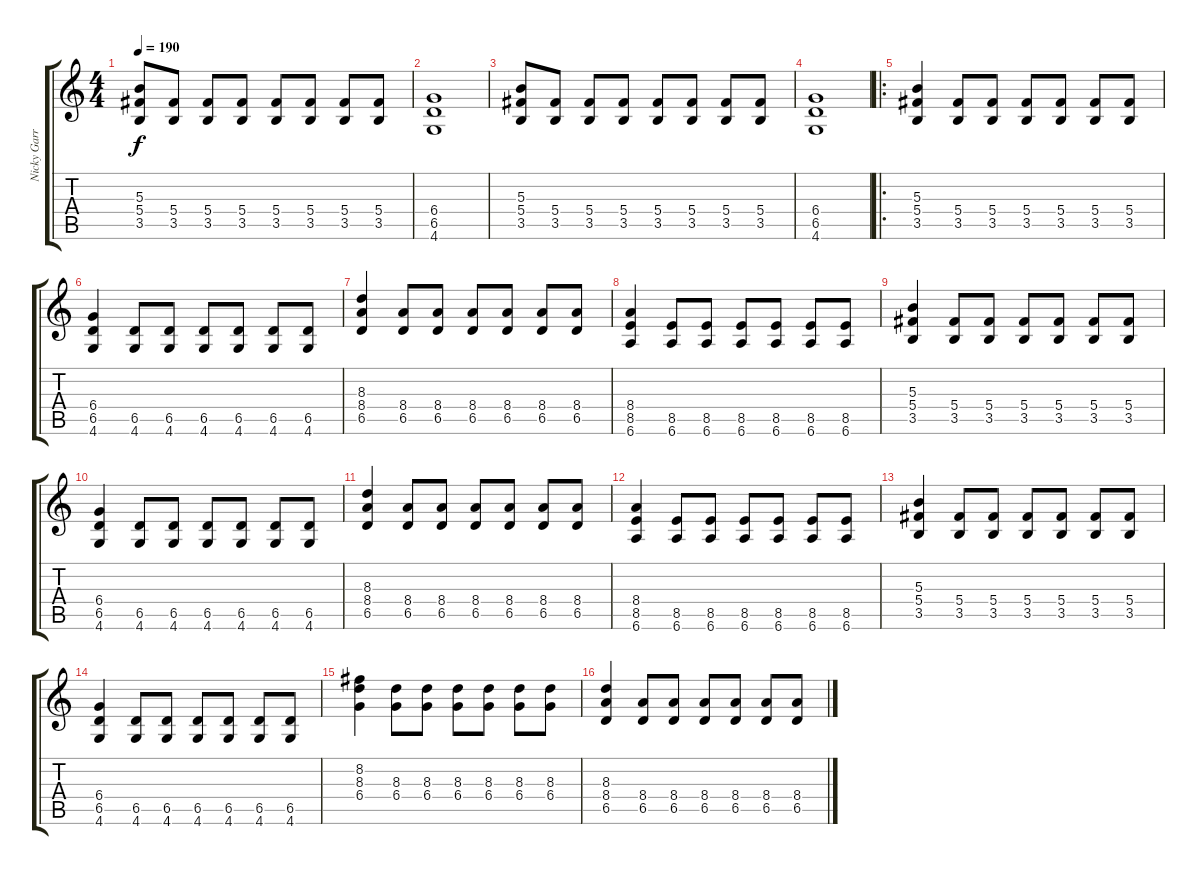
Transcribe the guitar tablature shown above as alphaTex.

\track ("Nicky Garrat" "Nicky Garr") {instrument distortionguitar}
\staff {score tabs}
\tuning (Eb4 Bb3 Gb3 Db3 Ab2 Eb2) {hide}
\ts (4 4)
\tempo 190
\clef g2
\ks c
(5.3 5.4 3.5).8{dy f instrument distortionguitar} (5.4 3.5).8 (5.4 3.5).8 (5.4 3.5).8 (5.4 3.5).8 (5.4 3.5).8 (5.4 3.5).8 (5.4 3.5).8 |
(6.4 6.5 4.6).1 |
(5.3 5.4 3.5).8 (5.4 3.5).8 (5.4 3.5).8 (5.4 3.5).8 (5.4 3.5).8 (5.4 3.5).8 (5.4 3.5).8 (5.4 3.5).8 |
(6.4 6.5 4.6).1 |
\ro
(5.3 5.4 3.5).4 (5.4 3.5).8 (5.4 3.5).8 (5.4 3.5).8 (5.4 3.5).8 (5.4 3.5).8 (5.4 3.5).8 |
(6.4 6.5 4.6).4 (6.5 4.6).8 (6.5 4.6).8 (6.5 4.6).8 (6.5 4.6).8 (6.5 4.6).8 (6.5 4.6).8 |
(8.3 8.4 6.5).4 (8.4 6.5).8 (8.4 6.5).8 (8.4 6.5).8 (8.4 6.5).8 (8.4 6.5).8 (8.4 6.5).8 |
(8.4 8.5 6.6).4 (8.5 6.6).8 (8.5 6.6).8 (8.5 6.6).8 (8.5 6.6).8 (8.5 6.6).8 (8.5 6.6).8 |
(5.3 5.4 3.5).4 (5.4 3.5).8 (5.4 3.5).8 (5.4 3.5).8 (5.4 3.5).8 (5.4 3.5).8 (5.4 3.5).8 |
(6.4 6.5 4.6).4 (6.5 4.6).8 (6.5 4.6).8 (6.5 4.6).8 (6.5 4.6).8 (6.5 4.6).8 (6.5 4.6).8 |
(8.3 8.4 6.5).4 (8.4 6.5).8 (8.4 6.5).8 (8.4 6.5).8 (8.4 6.5).8 (8.4 6.5).8 (8.4 6.5).8 |
(8.4 8.5 6.6).4 (8.5 6.6).8 (8.5 6.6).8 (8.5 6.6).8 (8.5 6.6).8 (8.5 6.6).8 (8.5 6.6).8 |
(5.3 5.4 3.5).4 (5.4 3.5).8 (5.4 3.5).8 (5.4 3.5).8 (5.4 3.5).8 (5.4 3.5).8 (5.4 3.5).8 |
(6.4 6.5 4.6).4 (6.5 4.6).8 (6.5 4.6).8 (6.5 4.6).8 (6.5 4.6).8 (6.5 4.6).8 (6.5 4.6).8 |
(8.2 8.3 6.4).4 (8.3 6.4).8 (8.3 6.4).8 (8.3 6.4).8 (8.3 6.4).8 (8.3 6.4).8 (8.3 6.4).8 |
(8.3 8.4 6.5).4 (8.4 6.5).8 (8.4 6.5).8 (8.4 6.5).8 (8.4 6.5).8 (8.4 6.5).8 (8.4 6.5).8
